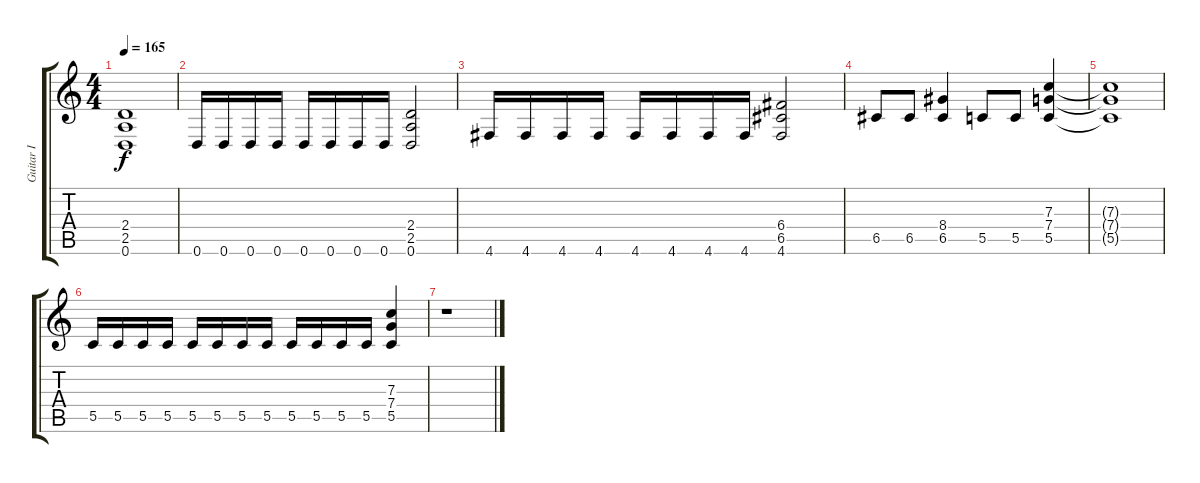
\track ("Guitar I" "Guitar I") {instrument distortionguitar}
\staff {score tabs}
\tuning (D4 A3 F3 C3 G2 D2) {hide}
\ts (4 4)
\tempo 165
\clef g2
\ks c
(2.4{t} 2.5{t} 0.6{t}).1{dy f} |
0.6.16 0.6.16 0.6.16 0.6.16 0.6.16 0.6.16 0.6.16 0.6.16 (2.4 2.5 0.6).2 |
4.6.16 4.6.16 4.6.16 4.6.16 4.6.16 4.6.16 4.6.16 4.6.16 (6.4 6.5 4.6).2 |
6.5.8 6.5.8 (8.4 6.5).4 5.5.8 5.5.8 (7.3 7.4 5.5).4 |
(7.3{t} 7.4{t} 5.5{t}).1 |
5.5.16 5.5.16 5.5.16 5.5.16 5.5.16 5.5.16 5.5.16 5.5.16 5.5.16 5.5.16 5.5.16 5.5.16 (7.3 7.4 5.5).4 |
r.1
